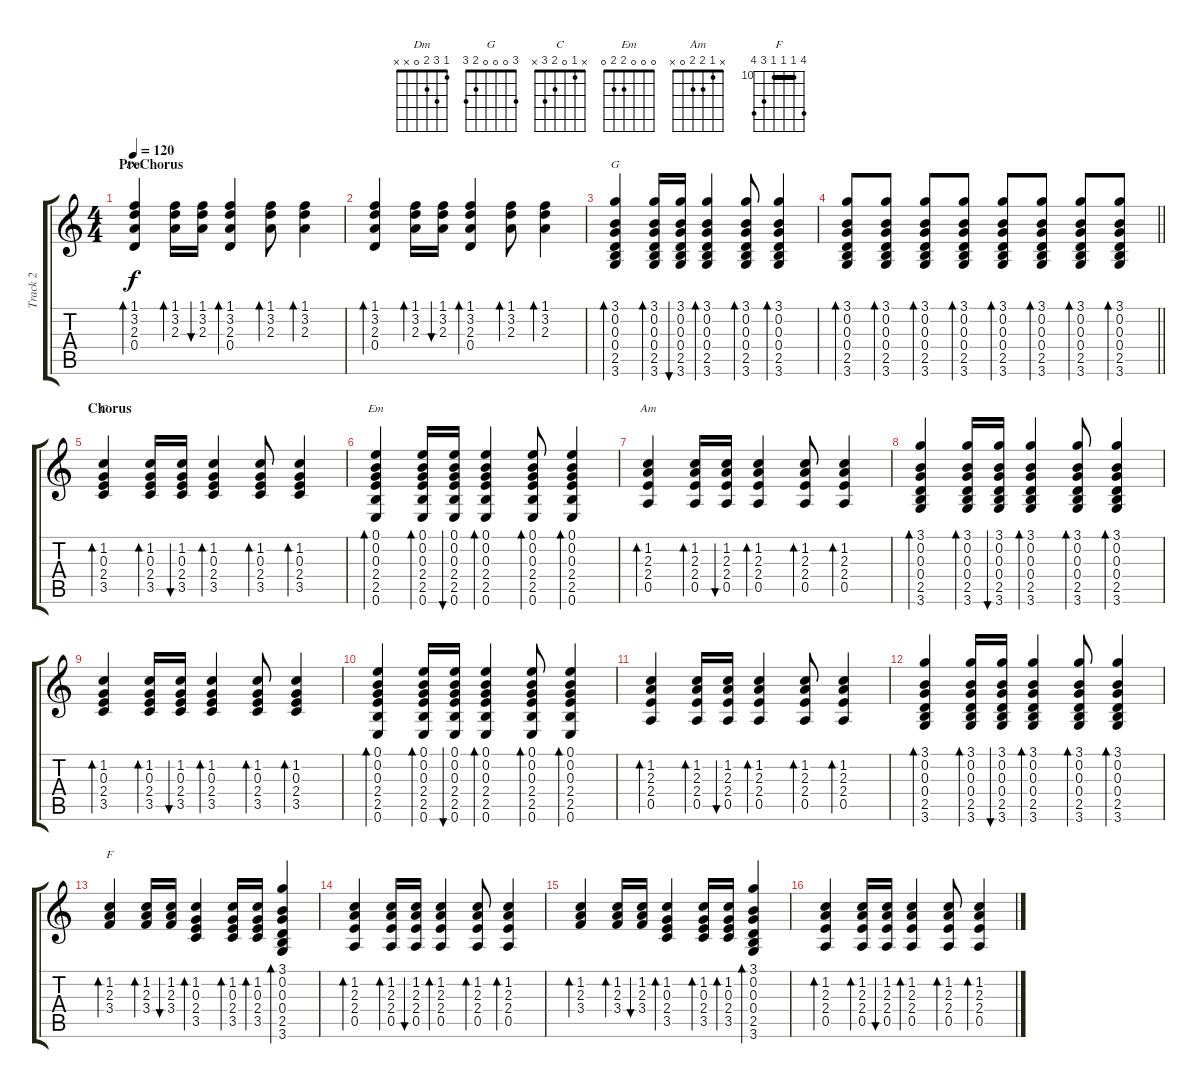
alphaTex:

\track ("Track 2" "Track 2") {instrument acousticguitarnylon}
\staff {score tabs}
\tuning (E4 B3 G3 D3 A2 E2) {hide}
\chord ("Dm" 1 3 2 0 x x)
\chord ("G" 3 0 0 0 2 3)
\chord ("C" x 1 0 2 3 x)
\chord ("Em" 0 0 0 2 2 0)
\chord ("Am" x 1 2 2 0 x)
\chord ("F" 13 10 10 10 12 13) {firstfret 10 barre 10}
\ts (4 4)
\section ("" "PreChorus")
\tempo 120
\clef g2
\ks c
(1.1 3.2 2.3 0.4).4{bd 60 ch "Dm" dy f} (1.1 3.2 2.3).16{bd 60} (1.1 3.2 2.3).16{bu 60} (1.1 3.2 2.3 0.4).4{bd 60} (1.1 3.2 2.3).8{bd 60} (1.1 3.2 2.3).4{bd 60} |
(1.1 3.2 2.3 0.4).4{bd 60} (1.1 3.2 2.3).16{bd 60} (1.1 3.2 2.3).16{bu 60} (1.1 3.2 2.3 0.4).4{bd 60} (1.1 3.2 2.3).8{bd 60} (1.1 3.2 2.3).4{bd 60} |
(3.1 0.2 0.3 0.4 2.5 3.6).4{bd 60 ch "G"} (3.1 0.2 0.3 0.4 2.5 3.6).16{bd 60} (3.1 0.2 0.3 0.4 2.5 3.6).16{bu 60} (3.1 0.2 0.3 0.4 2.5 3.6).4{bd 60} (3.1 0.2 0.3 0.4 2.5 3.6).8{bd 60} (3.1 0.2 0.3 0.4 2.5 3.6).4{bd 60} |
\barLineRight lightlight
(3.1 0.2 0.3 0.4 2.5 3.6).8{bd 60} (3.1 0.2 0.3 0.4 2.5 3.6).8{bd 60} (3.1 0.2 0.3 0.4 2.5 3.6).8{bd 60} (3.1 0.2 0.3 0.4 2.5 3.6).8{bd 60} (3.1 0.2 0.3 0.4 2.5 3.6).8{bd 60} (3.1 0.2 0.3 0.4 2.5 3.6).8{bd 60} (3.1 0.2 0.3 0.4 2.5 3.6).8{bd 60} (3.1 0.2 0.3 0.4 2.5 3.6).8{bd 60} |
\section ("" "Chorus")
(1.2 0.3 2.4 3.5).4{bd 60 ch "C"} (1.2 0.3 2.4 3.5).16{bd 60} (1.2 0.3 2.4 3.5).16{bu 60} (1.2 0.3 2.4 3.5).4{bd 60} (1.2 0.3 2.4 3.5).8{bd 60} (1.2 0.3 2.4 3.5).4{bd 60} |
(0.1 0.2 0.3 2.4 2.5 0.6).4{bd 60 ch "Em"} (0.1 0.2 0.3 2.4 2.5 0.6).16{bd 60} (0.1 0.2 0.3 2.4 2.5 0.6).16{bu 60} (0.1 0.2 0.3 2.4 2.5 0.6).4{bd 60} (0.1 0.2 0.3 2.4 2.5 0.6).8{bd 60} (0.1 0.2 0.3 2.4 2.5 0.6).4{bd 60} |
(1.2 2.3 2.4 0.5).4{bd 60 ch "Am"} (1.2 2.3 2.4 0.5).16{bd 60} (1.2 2.3 2.4 0.5).16{bu 60} (1.2 2.3 2.4 0.5).4{bd 60} (1.2 2.3 2.4 0.5).8{bd 60} (1.2 2.3 2.4 0.5).4{bd 60} |
(3.1 0.2 0.3 0.4 2.5 3.6).4{bd 60} (3.1 0.2 0.3 0.4 2.5 3.6).16{bd 60} (3.1 0.2 0.3 0.4 2.5 3.6).16{bu 60} (3.1 0.2 0.3 0.4 2.5 3.6).4{bd 60} (3.1 0.2 0.3 0.4 2.5 3.6).8{bd 60} (3.1 0.2 0.3 0.4 2.5 3.6).4{bd 60} |
(1.2 0.3 2.4 3.5).4{bd 60} (1.2 0.3 2.4 3.5).16{bd 60} (1.2 0.3 2.4 3.5).16{bu 60} (1.2 0.3 2.4 3.5).4{bd 60} (1.2 0.3 2.4 3.5).8{bd 60} (1.2 0.3 2.4 3.5).4{bd 60} |
(0.1 0.2 0.3 2.4 2.5 0.6).4{bd 60} (0.1 0.2 0.3 2.4 2.5 0.6).16{bd 60} (0.1 0.2 0.3 2.4 2.5 0.6).16{bu 60} (0.1 0.2 0.3 2.4 2.5 0.6).4{bd 60} (0.1 0.2 0.3 2.4 2.5 0.6).8{bd 60} (0.1 0.2 0.3 2.4 2.5 0.6).4{bd 60} |
(1.2 2.3 2.4 0.5).4{bd 60} (1.2 2.3 2.4 0.5).16{bd 60} (1.2 2.3 2.4 0.5).16{bu 60} (1.2 2.3 2.4 0.5).4{bd 60} (1.2 2.3 2.4 0.5).8{bd 60} (1.2 2.3 2.4 0.5).4{bd 60} |
(3.1 0.2 0.3 0.4 2.5 3.6).4{bd 60} (3.1 0.2 0.3 0.4 2.5 3.6).16{bd 60} (3.1 0.2 0.3 0.4 2.5 3.6).16{bu 60} (3.1 0.2 0.3 0.4 2.5 3.6).4{bd 60} (3.1 0.2 0.3 0.4 2.5 3.6).8{bd 60} (3.1 0.2 0.3 0.4 2.5 3.6).4{bd 60} |
(1.2 2.3 3.4).4{bd 60 ch "F"} (1.2 2.3 3.4).16{bd 60} (1.2 2.3 3.4).16{bu 60} (1.2 0.3 2.4 3.5).4{bd 60} (1.2 0.3 2.4 3.5).16{bd 60} (1.2 0.3 2.4 3.5).16{bd 60} (3.1 0.2 0.3 0.4 2.5 3.6).4{bd 60} |
(1.2 2.3 2.4 0.5).4{bd 60} (1.2 2.3 2.4 0.5).16{bd 60} (1.2 2.3 2.4 0.5).16{bu 60} (1.2 2.3 2.4 0.5).4{bd 60} (1.2 2.3 2.4 0.5).8{bd 60} (1.2 2.3 2.4 0.5).4{bd 60} |
(1.2 2.3 3.4).4{bd 60} (1.2 2.3 3.4).16{bd 60} (1.2 2.3 3.4).16{bu 60} (1.2 0.3 2.4 3.5).4{bd 60} (1.2 0.3 2.4 3.5).16{bd 60} (1.2 0.3 2.4 3.5).16{bd 60} (3.1 0.2 0.3 0.4 2.5 3.6).4{bd 60} |
(1.2 2.3 2.4 0.5).4{bd 60} (1.2 2.3 2.4 0.5).16{bd 60} (1.2 2.3 2.4 0.5).16{bu 60} (1.2 2.3 2.4 0.5).4{bd 60} (1.2 2.3 2.4 0.5).8{bd 60} (1.2 2.3 2.4 0.5).4{bd 60}
